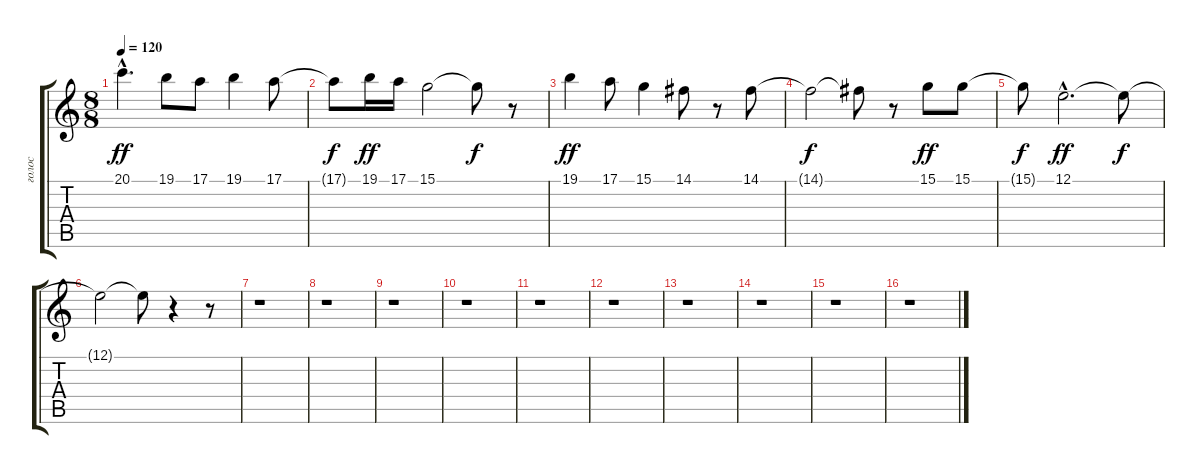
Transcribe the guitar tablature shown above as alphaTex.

\track ("голос" "голос") {instrument piccolo}
\staff {score tabs}
\tuning (E4 B3 G3 D3 A2 E2) {hide}
\ts (8 8)
\tempo 120
\clef g2
\ks c
20.1{hac}.4{d dy ff} 19.1.8 17.1.8 19.1.4 17.1.8 |
17.1{t}.8{dy f} 19.1.16{dy ff} 17.1.16 15.1.2 15.1{t}.8{dy f} r.8 |
19.1.4{dy ff} 17.1.8 15.1.4 14.1.8 r.8 14.1.8 |
14.1{t}.2{dy f} 14.1{t}.8 r.8 15.1.8{dy ff} 15.1.8 |
15.1{t}.8{dy f} 12.1{hac}.2{d dy ff} 12.1{t}.8{dy f} |
12.1{t}.2 12.1{t}.8 r.4 r.8 |
r.1 |
r.1 |
r.1 |
r.1 |
r.1 |
r.1 |
r.1 |
r.1 |
r.1 |
r.1
